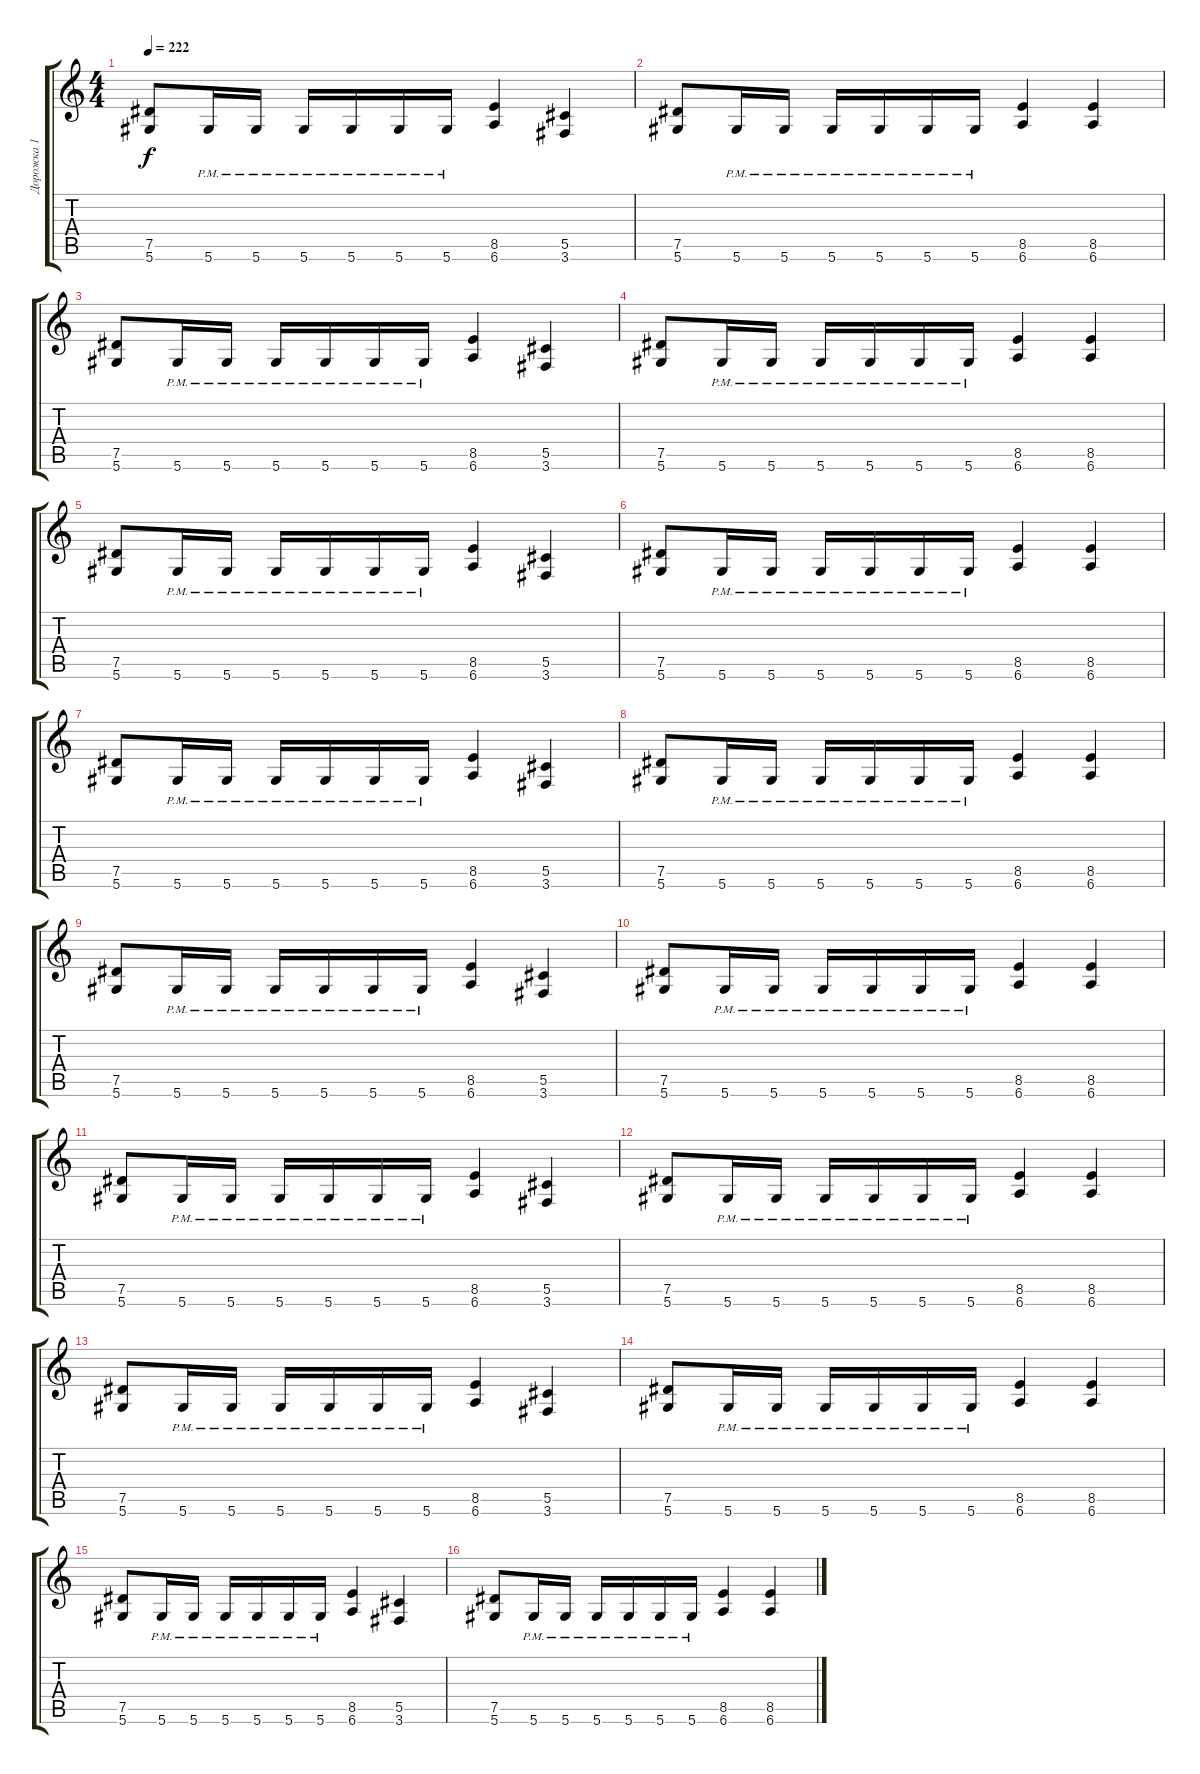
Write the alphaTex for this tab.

\track ("Дорожка 1" "Дорожка 1") {instrument distortionguitar}
\staff {score tabs}
\tuning (Eb4 Bb3 Gb3 Db3 Ab2 Eb2) {hide}
\ts (4 4)
\tempo 222
\clef g2
\ks c
(7.5 5.6).8{dy f} 5.6{pm}.16 5.6{pm}.16 5.6{pm}.16 5.6{pm}.16 5.6{pm}.16 5.6{pm}.16 (8.5 6.6).4 (5.5 3.6).4 |
(7.5 5.6).8 5.6{pm}.16 5.6{pm}.16 5.6{pm}.16 5.6{pm}.16 5.6{pm}.16 5.6{pm}.16 (8.5 6.6).4 (8.5 6.6).4 |
(7.5 5.6).8 5.6{pm}.16 5.6{pm}.16 5.6{pm}.16 5.6{pm}.16 5.6{pm}.16 5.6{pm}.16 (8.5 6.6).4 (5.5 3.6).4 |
(7.5 5.6).8 5.6{pm}.16 5.6{pm}.16 5.6{pm}.16 5.6{pm}.16 5.6{pm}.16 5.6{pm}.16 (8.5 6.6).4 (8.5 6.6).4 |
(7.5 5.6).8 5.6{pm}.16 5.6{pm}.16 5.6{pm}.16 5.6{pm}.16 5.6{pm}.16 5.6{pm}.16 (8.5 6.6).4 (5.5 3.6).4 |
(7.5 5.6).8 5.6{pm}.16 5.6{pm}.16 5.6{pm}.16 5.6{pm}.16 5.6{pm}.16 5.6{pm}.16 (8.5 6.6).4 (8.5 6.6).4 |
(7.5 5.6).8 5.6{pm}.16 5.6{pm}.16 5.6{pm}.16 5.6{pm}.16 5.6{pm}.16 5.6{pm}.16 (8.5 6.6).4 (5.5 3.6).4 |
(7.5 5.6).8 5.6{pm}.16 5.6{pm}.16 5.6{pm}.16 5.6{pm}.16 5.6{pm}.16 5.6{pm}.16 (8.5 6.6).4 (8.5 6.6).4 |
(7.5 5.6).8 5.6{pm}.16 5.6{pm}.16 5.6{pm}.16 5.6{pm}.16 5.6{pm}.16 5.6{pm}.16 (8.5 6.6).4 (5.5 3.6).4 |
(7.5 5.6).8 5.6{pm}.16 5.6{pm}.16 5.6{pm}.16 5.6{pm}.16 5.6{pm}.16 5.6{pm}.16 (8.5 6.6).4 (8.5 6.6).4 |
(7.5 5.6).8 5.6{pm}.16 5.6{pm}.16 5.6{pm}.16 5.6{pm}.16 5.6{pm}.16 5.6{pm}.16 (8.5 6.6).4 (5.5 3.6).4 |
(7.5 5.6).8 5.6{pm}.16 5.6{pm}.16 5.6{pm}.16 5.6{pm}.16 5.6{pm}.16 5.6{pm}.16 (8.5 6.6).4 (8.5 6.6).4 |
(7.5 5.6).8 5.6{pm}.16 5.6{pm}.16 5.6{pm}.16 5.6{pm}.16 5.6{pm}.16 5.6{pm}.16 (8.5 6.6).4 (5.5 3.6).4 |
(7.5 5.6).8 5.6{pm}.16 5.6{pm}.16 5.6{pm}.16 5.6{pm}.16 5.6{pm}.16 5.6{pm}.16 (8.5 6.6).4 (8.5 6.6).4 |
(7.5 5.6).8 5.6{pm}.16 5.6{pm}.16 5.6{pm}.16 5.6{pm}.16 5.6{pm}.16 5.6{pm}.16 (8.5 6.6).4 (5.5 3.6).4 |
(7.5 5.6).8 5.6{pm}.16 5.6{pm}.16 5.6{pm}.16 5.6{pm}.16 5.6{pm}.16 5.6{pm}.16 (8.5 6.6).4 (8.5 6.6).4
